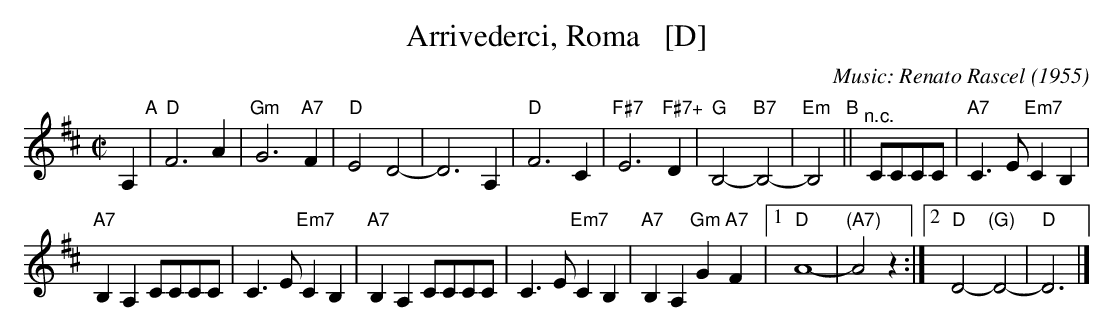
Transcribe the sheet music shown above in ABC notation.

X:1
T: Arrivederci, Roma   [D]
C: Music: Renato Rascel (1955)
M: C|
L: 1/8
K: D
A,2 "A"| "D"F6 A2 | "Gm"G6 "A7"F2 | "D"E4 D4- | D6 A,2 | "D"F6 C2 |\
"F#7"E6 "F#7+"D2 | "G"B,4- "B7"B,4- | "Em"B,4 "B"|| "^n.c."CCCC | "A7"C3E "Em7"C2B,2 |
"A7"B,2A,2 CCCC | C3E "Em7"C2B,2 | "A7"B,2A,2 CCCC | C3E "Em7"C2B,2 |\
"A7"B,2A,2 "Gm"G2"A7"F2 |1 "D"A8- | "(A7)"A4 z2 :|2 "D"D4- "(G)"D4- | "D"D6 |]
